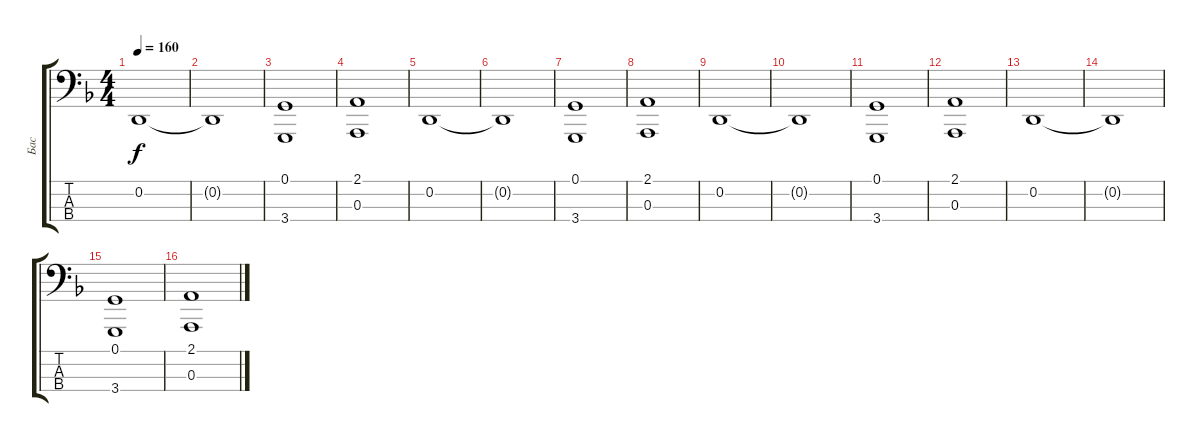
\track ("Бас" "Бас") {instrument acousticgrandpiano}
\staff {score tabs}
\tuning (G2 D2 A1 E1) {hide}
\ts (4 4)
\tempo 160
\clef f4
\ks dminor
0.2.1{dy f} |
0.2{t}.1 |
(0.1 3.4).1 |
(2.1 0.3).1 |
0.2.1 |
0.2{t}.1 |
(0.1 3.4).1 |
(2.1 0.3).1 |
0.2.1 |
0.2{t}.1 |
(0.1 3.4).1 |
(2.1 0.3).1 |
0.2.1 |
0.2{t}.1 |
(0.1 3.4).1 |
(2.1 0.3).1
